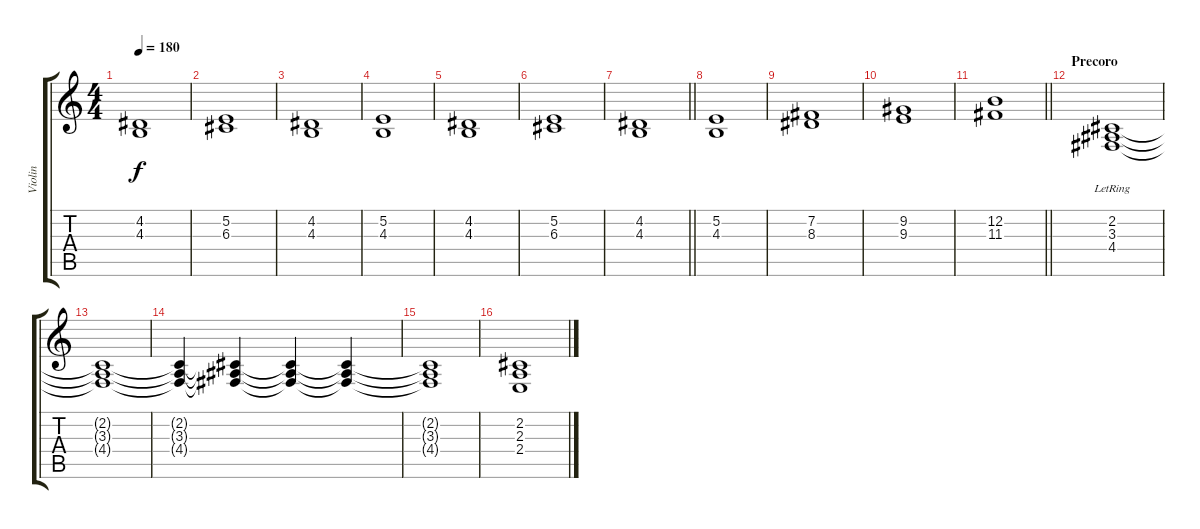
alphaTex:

\track ("Violin" "Violin") {instrument violin}
\staff {score tabs}
\tuning (E4 B3 G3 D3 A2 E2) {hide}
\ts (4 4)
\tempo 180
\clef g2
\ks c
(4.2 4.3).1{dy f} |
(5.2 6.3).1 |
(4.2 4.3).1 |
(5.2 4.3).1 |
(4.2 4.3).1 |
(5.2 6.3).1 |
\barLineRight lightlight
(4.2 4.3).1 |
(5.2 4.3).1 |
(7.2 8.3).1 |
(9.2 9.3).1 |
\barLineRight lightlight
(12.2 11.3).1 |
\section ("" "Precoro")
(2.2{lr} 3.3{lr} 4.4{lr}).1 |
(2.2{t} 3.3{t} 4.4{t}).1 |
(2.2{t} 3.3{t} 4.4{t}).4 (2.2{t} 3.3{t} 4.4{t}).4 (2.2{t} 3.3{t} 4.4{t}).4 (2.2{t} 3.3{t} 4.4{t}).4 |
(2.2{t} 3.3{t} 4.4{t}).1 |
(2.2 2.3 2.4).1
